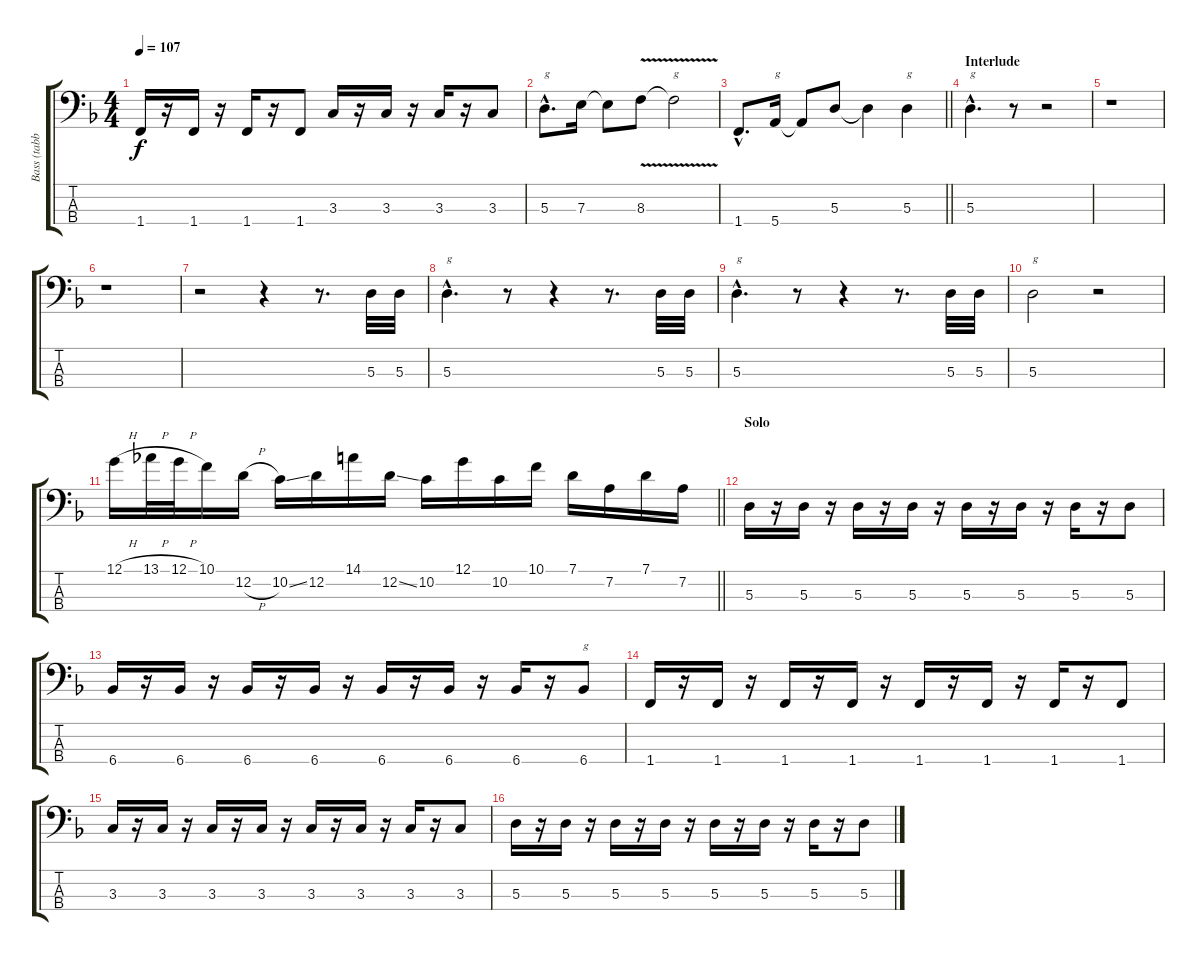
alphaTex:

\track ("Bass (tabbed)" "Bass (tabb") {instrument distortionguitar}
\staff {score tabs}
\tuning (G2 D2 A1 E1) {hide}
\ts (4 4)
\tempo 107
\clef f4
\ks dminor
1.4.16{dy f} r.16 1.4.16 r.16 1.4.16 r.16 1.4.8 3.3.16 r.16 3.3.16 r.16 3.3.16 r.16 3.3.8 |
5.3{hac}.8{d txt "g"} 7.3.16 7.3{t}.8 8.3{v}.8 8.3{t}.2{txt "g"} |
\barLineRight lightlight
1.4{hac}.8{d} 5.4.16{txt "g"} 5.4{t}.8 5.3.8 5.3{t}.4 5.3.4{txt "g"} |
\section ("" "Interlude")
5.3{hac}.4{d txt "g"} r.8 r.2 |
r.1 |
r.1 |
r.2 r.4 r.8{d} 5.3.32 5.3.32 |
5.3{hac}.4{d txt "g"} r.8 r.4 r.8{d} 5.3.32 5.3.32 |
5.3{hac}.4{d txt "g"} r.8 r.4 r.8{d} 5.3.32 5.3.32 |
5.3.2{txt "g"} r.2 |
\barLineRight lightlight
12.1{h}.16 13.1{h}.32 12.1{h}.32 10.1.16 12.2{h}.16 10.2{ss}.16 12.2.16 14.1.16 12.2{ss}.16 10.2.16 12.1.16 10.2.16 10.1.16 7.1.16 7.2.16 7.1.16 7.2.16 |
\section ("" "Solo")
5.3.16 r.16 5.3.16 r.16 5.3.16 r.16 5.3.16 r.16 5.3.16 r.16 5.3.16 r.16 5.3.16 r.16 5.3.8 |
6.4.16 r.16 6.4.16 r.16 6.4.16 r.16 6.4.16 r.16 6.4.16 r.16 6.4.16 r.16 6.4.16 r.16 6.4.8{txt "g"} |
1.4.16 r.16 1.4.16 r.16 1.4.16 r.16 1.4.16 r.16 1.4.16 r.16 1.4.16 r.16 1.4.16 r.16 1.4.8 |
3.3.16 r.16 3.3.16 r.16 3.3.16 r.16 3.3.16 r.16 3.3.16 r.16 3.3.16 r.16 3.3.16 r.16 3.3.8 |
5.3.16 r.16 5.3.16 r.16 5.3.16 r.16 5.3.16 r.16 5.3.16 r.16 5.3.16 r.16 5.3.16 r.16 5.3.8
